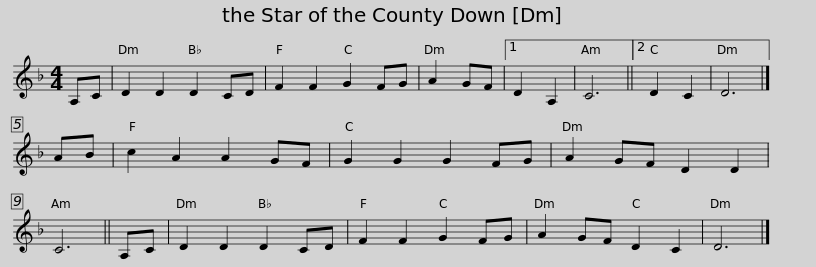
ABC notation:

X:1
L:1/8
M:4/4
I:linebreak $
K:Dmin
V:1 treble
V:1
 A,C | D2 D2 D2 CD | F2 F2 G2 FG | A2 GF |1 D2 A,2 | %5
 C6 ||2 D2 C2 | D6 |] AB | c2 A2 A2 GF | %10
 G2 G2 G2 FG |$ A2 GF D2 D2 | C6 || A,C | D2 D2 D2 CD | %15
 F2 F2 G2 FG | A2 GF D2 C2 | D6 |] %18
